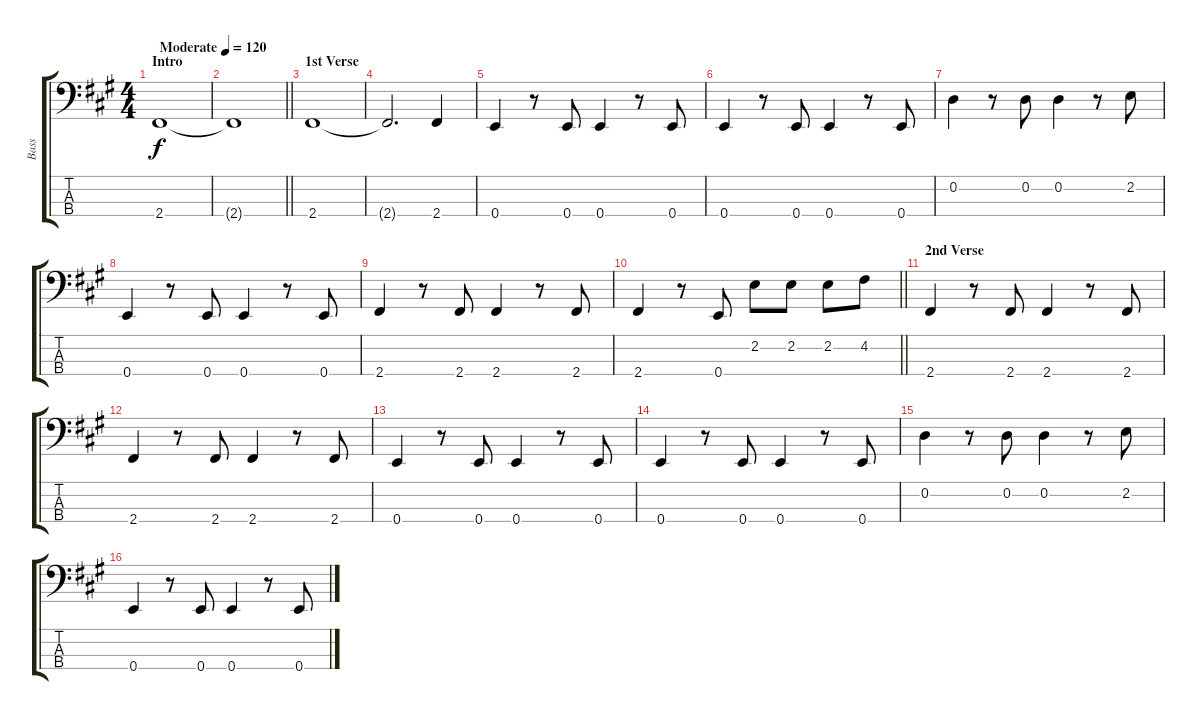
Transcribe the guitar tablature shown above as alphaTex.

\track ("Bass" "Bass") {instrument electricbasspick}
\staff {score tabs}
\tuning (G2 D2 A1 E1) {hide}
\ts (4 4)
\section ("" "Intro")
\tempo (120 "Moderate")
\clef f4
\ks f#minor
2.4.1{dy f instrument electricbasspick} |
\barLineRight lightlight
2.4{t}.1 |
\section ("" "1st Verse")
2.4.1 |
2.4{t}.2{d} 2.4.4 |
0.4.4 r.8 0.4.8 0.4.4 r.8 0.4.8 |
0.4.4 r.8 0.4.8 0.4.4 r.8 0.4.8 |
0.2.4 r.8 0.2.8 0.2.4 r.8 2.2.8 |
0.4.4 r.8 0.4.8 0.4.4 r.8 0.4.8 |
2.4.4 r.8 2.4.8 2.4.4 r.8 2.4.8 |
\barLineRight lightlight
2.4.4 r.8 0.4.8 2.2.8 2.2.8 2.2.8 4.2.8 |
\section ("" "2nd Verse")
2.4.4 r.8 2.4.8 2.4.4 r.8 2.4.8 |
2.4.4 r.8 2.4.8 2.4.4 r.8 2.4.8 |
0.4.4 r.8 0.4.8 0.4.4 r.8 0.4.8 |
0.4.4 r.8 0.4.8 0.4.4 r.8 0.4.8 |
0.2.4 r.8 0.2.8 0.2.4 r.8 2.2.8 |
0.4.4 r.8 0.4.8 0.4.4 r.8 0.4.8
